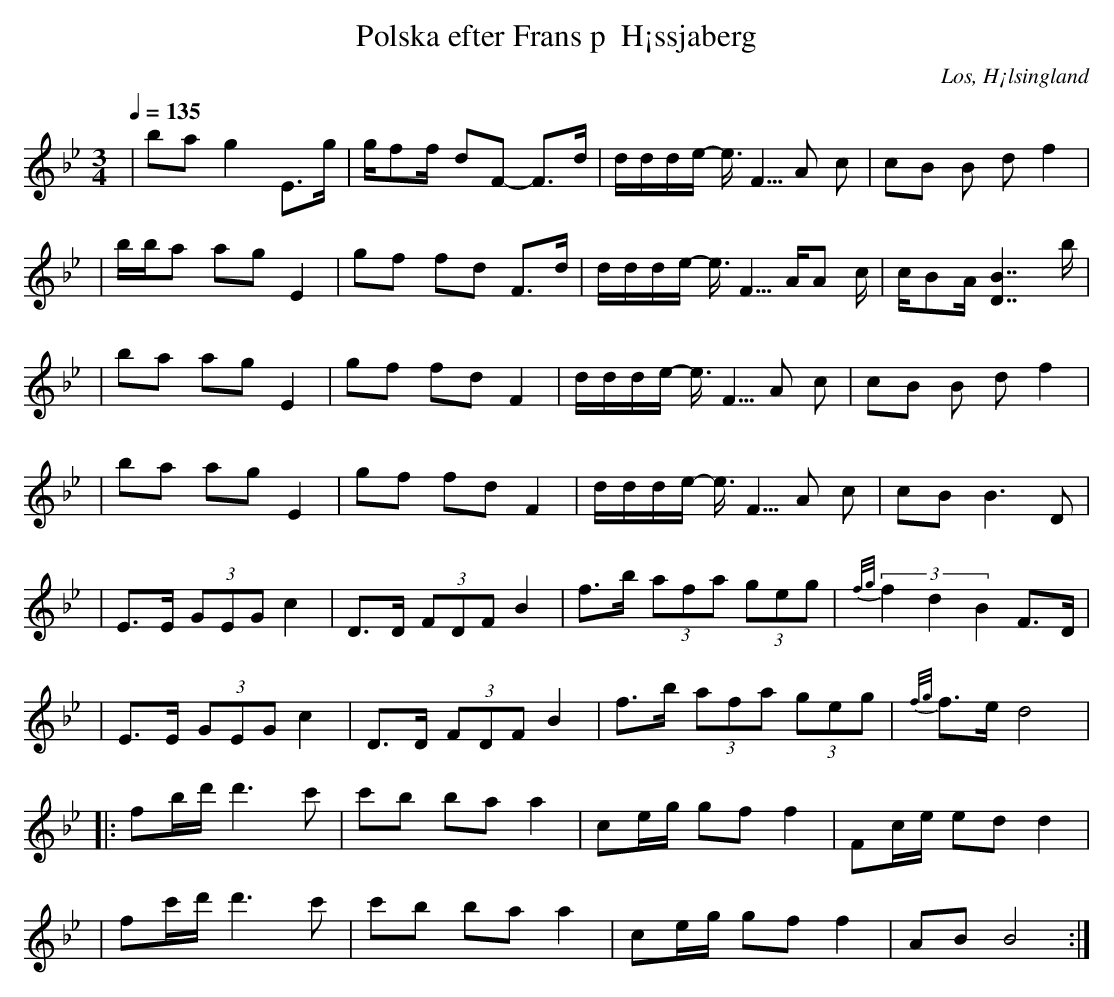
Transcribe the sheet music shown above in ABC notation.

X:1
T:Polska efter Frans p  H¡ssjaberg
O:Los, H¡lsingland
Q:1/4=135
M:3/4
K:Bb
|ba g2 E>g |g/ff/- d4/3F2/3- F>d|d/d/d/e/- e3/4 F5/4 A4/3 c2/3 |c2/3B2/3 B4/3 d4/3 f2|
|b/b/a ag E2|gf fd F>d|d/d/d/e/- e3/4 F5/4 A/A c1/2 |c/BA/ [D B]7/2 b/|
|ba ag E2|gf fd F2|d/d/d/e/- e3/4 F5/4 A4/3 c2/3 |c2/3B2/3 B4/3 d4/3 f2|
|ba ag E2|gf fd F2|d/d/d/e/- e3/4 F5/4 A4/3 c2/3 |cB B3 D|
|E>E (3GEG c2|D>D (3FDF B2|f>b (3afa (3geg|{f/g/}(3f2d2B2 F>D|
|E>E (3GEG c2|D>D (3FDF B2|f>b (3afa (3geg|{f/g/}f>e d4|
|:fb/d'/ d'3 c'|c'b ba a2|ce/g/ gf f2| Fc/e/ ed d2|
|fc'/d'/ d'3 c'|c'b ba a2|ce/g/ gf f2| AB B4:|
